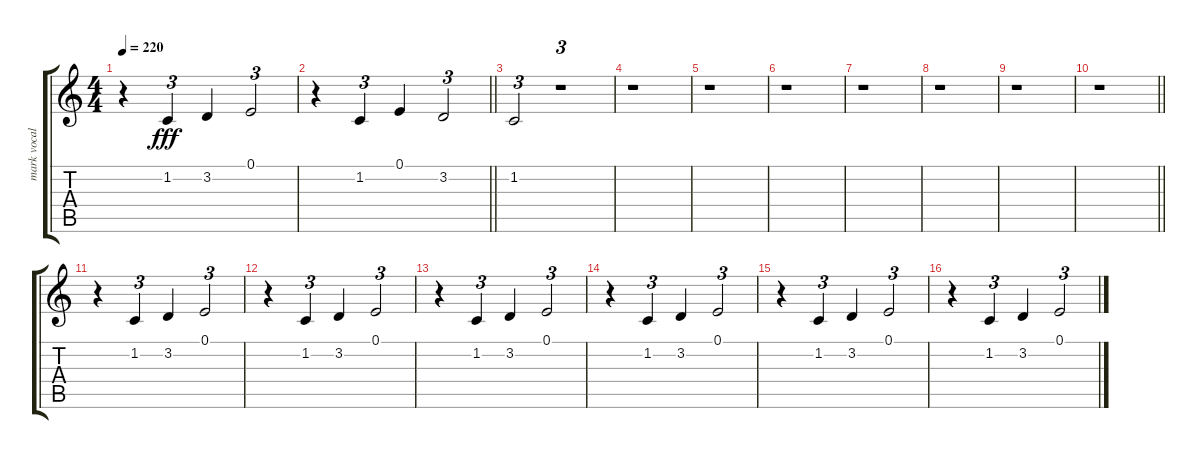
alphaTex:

\track ("mark vocal" "mark vocal") {instrument altosax}
\staff {score tabs}
\tuning (E4 B3 G3 D3 A2 E2) {hide}
\ts (4 4)
\tempo 220
\clef g2
\ks c
r.4{dy fff} 1.2.4{tu (3 2)} 3.2.4 0.1.2{tu (3 2)} |
\barLineRight lightlight
r.4 1.2.4{tu (3 2)} 0.1.4 3.2.2{tu (3 2)} |
1.2.2{tu (3 2)} r.1{tu (3 2)} |
r.1 |
r.1 |
r.1 |
r.1 |
r.1 |
r.1 |
\barLineRight lightlight
r.1 |
r.4{volume 16} 1.2.4{tu (3 2)} 3.2.4 0.1.2{tu (3 2)} |
r.4 1.2.4{tu (3 2)} 3.2.4 0.1.2{tu (3 2)} |
r.4 1.2.4{tu (3 2)} 3.2.4 0.1.2{tu (3 2)} |
r.4 1.2.4{tu (3 2)} 3.2.4 0.1.2{tu (3 2)} |
r.4 1.2.4{tu (3 2)} 3.2.4 0.1.2{tu (3 2)} |
r.4 1.2.4{tu (3 2)} 3.2.4 0.1.2{tu (3 2)}
